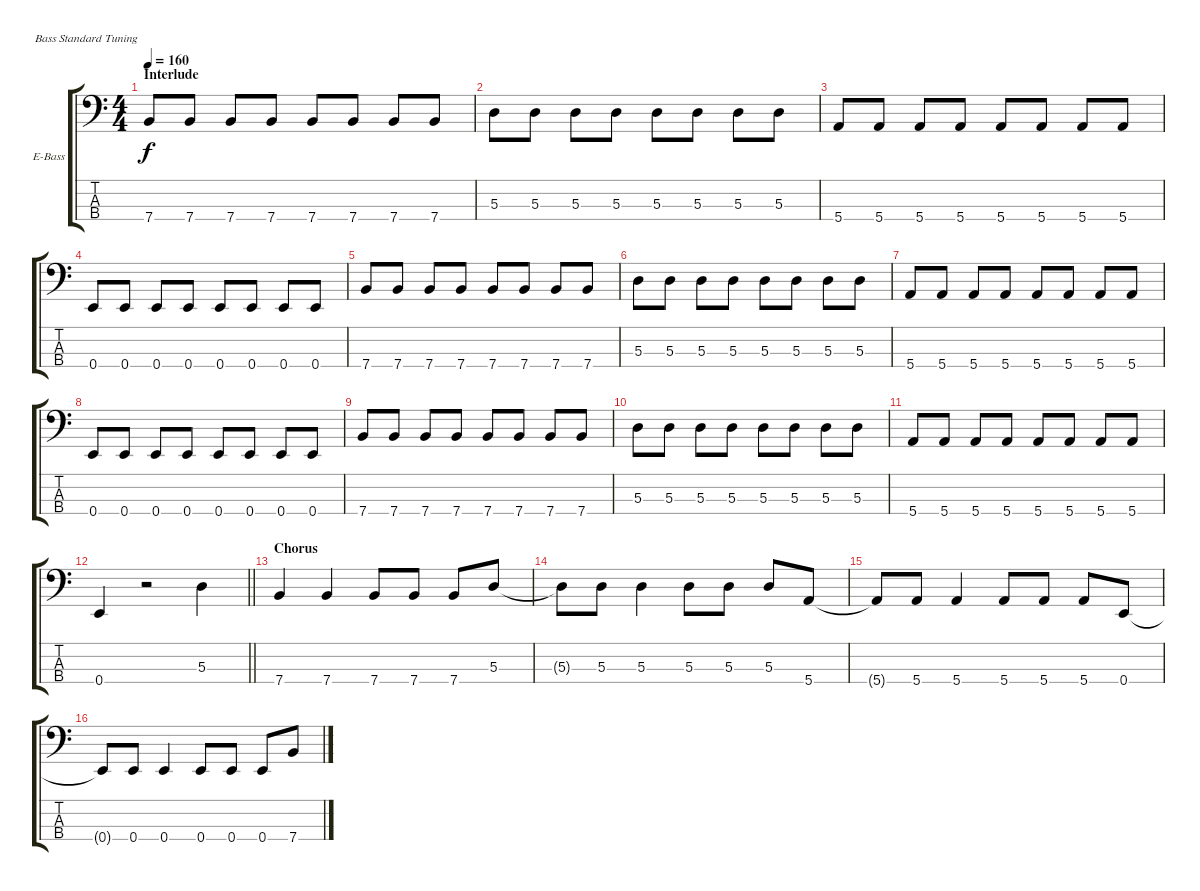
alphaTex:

\bracketExtendMode groupsimilarinstruments
\firstSystemTrackNameOrientation horizontal
\otherSystemsTrackNameOrientation horizontal
\track ("Bass" "E-Bass") {instrument electricbasspick}
\staff {score tabs}
\tuning (G2 D2 A1 E1)
\ts (4 4)
\section ("" "Interlude")
\tempo 160
\clef f4
\ks c
7.4.8{dy f} 7.4.8 7.4.8 7.4.8 7.4.8 7.4.8 7.4.8 7.4.8 |
5.3.8 5.3.8 5.3.8 5.3.8 5.3.8 5.3.8 5.3.8 5.3.8 |
5.4.8 5.4.8 5.4.8 5.4.8 5.4.8 5.4.8 5.4.8 5.4.8 |
0.4.8 0.4.8 0.4.8 0.4.8 0.4.8 0.4.8 0.4.8 0.4.8 |
7.4.8 7.4.8 7.4.8 7.4.8 7.4.8 7.4.8 7.4.8 7.4.8 |
5.3.8 5.3.8 5.3.8 5.3.8 5.3.8 5.3.8 5.3.8 5.3.8 |
5.4.8 5.4.8 5.4.8 5.4.8 5.4.8 5.4.8 5.4.8 5.4.8 |
0.4.8 0.4.8 0.4.8 0.4.8 0.4.8 0.4.8 0.4.8 0.4.8 |
7.4.8 7.4.8 7.4.8 7.4.8 7.4.8 7.4.8 7.4.8 7.4.8 |
5.3.8 5.3.8 5.3.8 5.3.8 5.3.8 5.3.8 5.3.8 5.3.8 |
5.4.8 5.4.8 5.4.8 5.4.8 5.4.8 5.4.8 5.4.8 5.4.8 |
\barLineRight lightlight
0.4.4 r.2 5.3.4 |
\section ("" "Chorus")
7.4.4 7.4.4 7.4.8 7.4.8 7.4.8 5.3.8 |
5.3{t}.8 5.3.8 5.3.4 5.3.8 5.3.8 5.3.8 5.4.8 |
5.4{t}.8 5.4.8 5.4.4 5.4.8 5.4.8 5.4.8 0.4.8 |
0.4{t}.8 0.4.8 0.4.4 0.4.8 0.4.8 0.4.8 7.4.8
